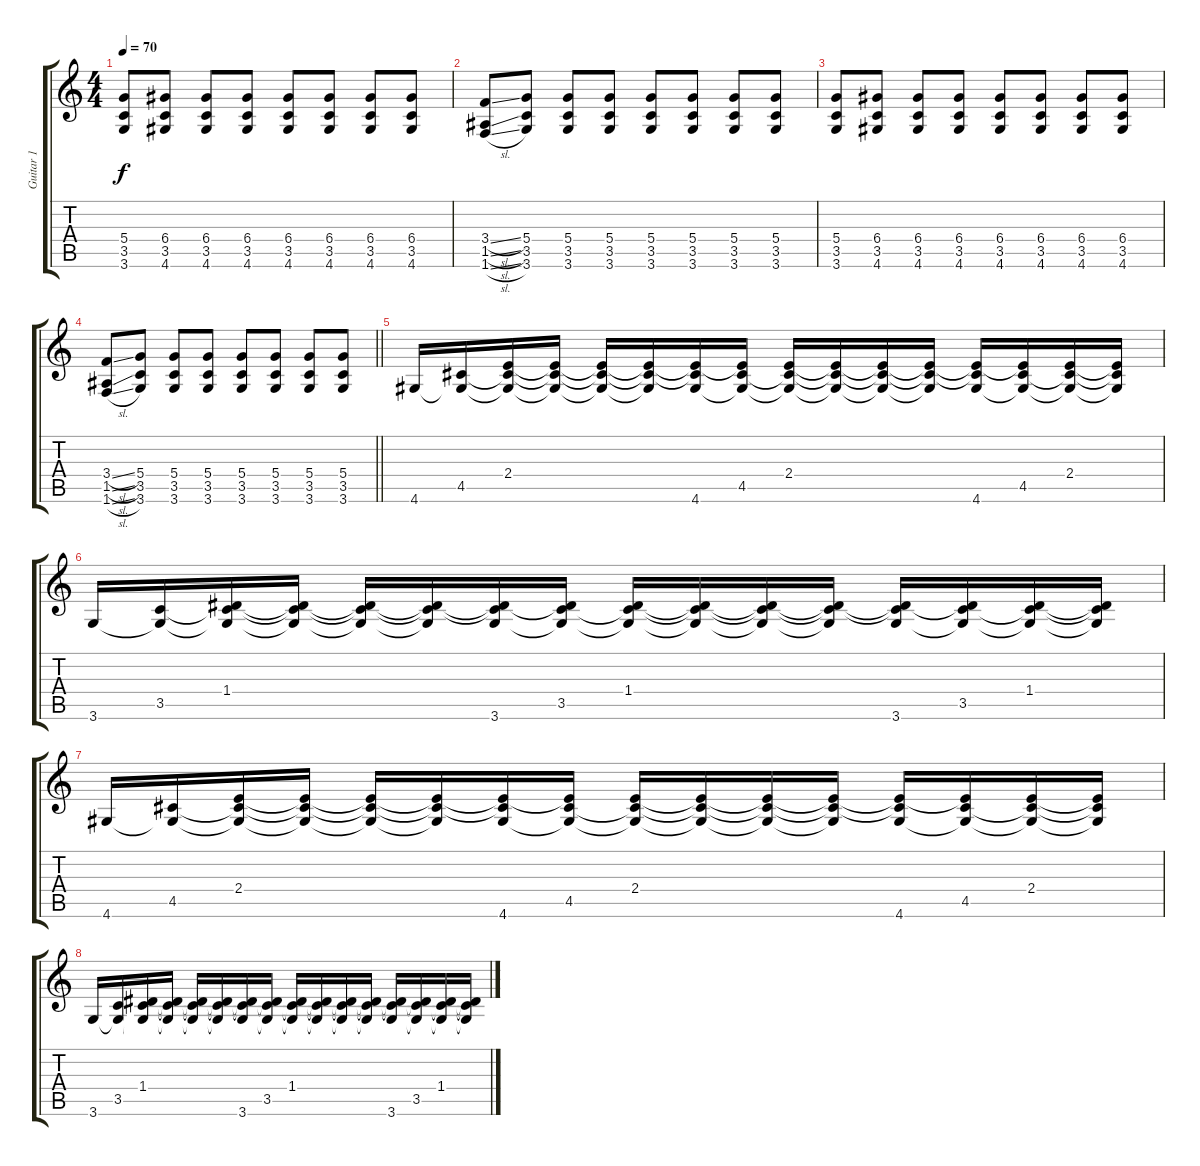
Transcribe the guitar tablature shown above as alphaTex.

\track ("Guitar 1" "Guitar 1") {instrument overdrivenguitar}
\staff {score tabs}
\tuning (E4 B3 G3 D3 A2 E2) {hide}
\ts (4 4)
\tempo 70
\clef g2
\ks c
(5.4 3.5 3.6).8{dy f} (6.4 3.5 4.6).8 (6.4 3.5 4.6).8 (6.4 3.5 4.6).8 (6.4 3.5 4.6).8 (6.4 3.5 4.6).8 (6.4 3.5 4.6).8 (6.4 3.5 4.6).8 |
(3.4{sl} 1.5{sl} 1.6{sl}).8 (5.4 3.5 3.6).8 (5.4 3.5 3.6).8 (5.4 3.5 3.6).8 (5.4 3.5 3.6).8 (5.4 3.5 3.6).8 (5.4 3.5 3.6).8 (5.4 3.5 3.6).8 |
(5.4 3.5 3.6).8 (6.4 3.5 4.6).8 (6.4 3.5 4.6).8 (6.4 3.5 4.6).8 (6.4 3.5 4.6).8 (6.4 3.5 4.6).8 (6.4 3.5 4.6).8 (6.4 3.5 4.6).8 |
\barLineRight lightlight
(3.4{sl} 1.5{sl} 1.6{sl}).8 (5.4 3.5 3.6).8 (5.4 3.5 3.6).8 (5.4 3.5 3.6).8 (5.4 3.5 3.6).8 (5.4 3.5 3.6).8 (5.4 3.5 3.6).8 (5.4 3.5 3.6).8 |
4.6.16 (4.5 4.6{t}).16 (2.4 4.5{t} 4.6{t}).16 (2.4{t} 4.5{t} 4.6{t}).16 (2.4{t} 4.5{t} 4.6{t}).16 (2.4{t} 4.5{t} 4.6{t}).16 (2.4{t} 4.5{t} 4.6).16 (2.4{t} 4.5 4.6{t}).16 (2.4 4.5{t} 4.6{t}).16 (2.4{t} 4.5{t} 4.6{t}).16 (2.4{t} 4.5{t} 4.6{t}).16 (2.4{t} 4.5{t} 4.6{t}).16 (2.4{t} 4.5{t} 4.6).16 (2.4{t} 4.5 4.6{t}).16 (2.4 4.5{t} 4.6{t}).16 (2.4{t} 4.5{t} 4.6{t}).16 |
3.6.16 (3.5 3.6{t}).16 (1.4 3.5{t} 3.6{t}).16 (1.4{t} 3.5{t} 3.6{t}).16 (1.4{t} 3.5{t} 3.6{t}).16 (1.4{t} 3.5{t} 3.6{t}).16 (1.4{t} 3.5{t} 3.6).16 (1.4{t} 3.5 3.6{t}).16 (1.4 3.5{t} 3.6{t}).16 (1.4{t} 3.5{t} 3.6{t}).16 (1.4{t} 3.5{t} 3.6{t}).16 (1.4{t} 3.5{t} 3.6{t}).16 (1.4{t} 3.5{t} 3.6).16 (1.4{t} 3.5 3.6{t}).16 (1.4 3.5{t} 3.6{t}).16 (1.4{t} 3.5{t} 3.6{t}).16 |
4.6.16 (4.5 4.6{t}).16 (2.4 4.5{t} 4.6{t}).16 (2.4{t} 4.5{t} 4.6{t}).16 (2.4{t} 4.5{t} 4.6{t}).16 (2.4{t} 4.5{t} 4.6{t}).16 (2.4{t} 4.5{t} 4.6).16 (2.4{t} 4.5 4.6{t}).16 (2.4 4.5{t} 4.6{t}).16 (2.4{t} 4.5{t} 4.6{t}).16 (2.4{t} 4.5{t} 4.6{t}).16 (2.4{t} 4.5{t} 4.6{t}).16 (2.4{t} 4.5{t} 4.6).16 (2.4{t} 4.5 4.6{t}).16 (2.4 4.5{t} 4.6{t}).16 (2.4{t} 4.5{t} 4.6{t}).16 |
3.6.16 (3.5 3.6{t}).16 (1.4 3.5{t} 3.6{t}).16 (1.4{t} 3.5{t} 3.6{t}).16 (1.4{t} 3.5{t} 3.6{t}).16 (1.4{t} 3.5{t} 3.6{t}).16 (1.4{t} 3.5{t} 3.6).16 (1.4{t} 3.5 3.6{t}).16 (1.4 3.5{t} 3.6{t}).16 (1.4{t} 3.5{t} 3.6{t}).16 (1.4{t} 3.5{t} 3.6{t}).16 (1.4{t} 3.5{t} 3.6{t}).16 (1.4{t} 3.5{t} 3.6).16 (1.4{t} 3.5 3.6{t}).16 (1.4 3.5{t} 3.6{t}).16 (1.4{t} 3.5{t} 3.6{t}).16
